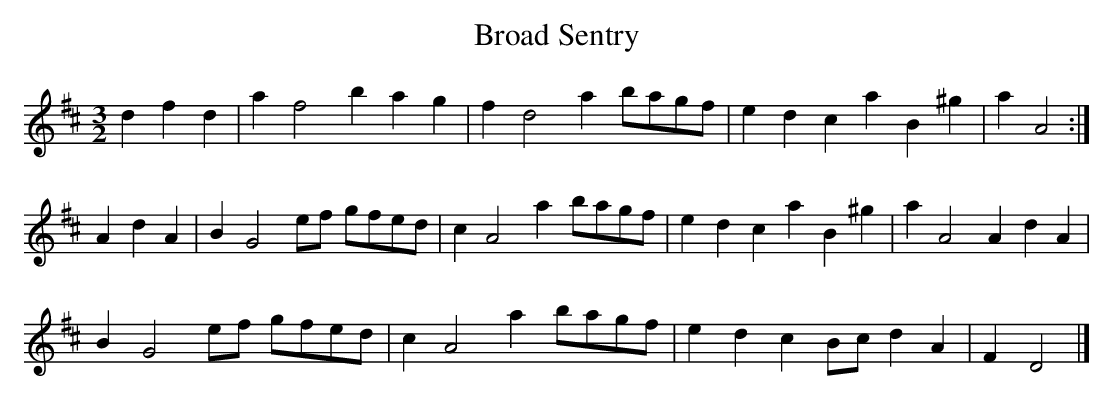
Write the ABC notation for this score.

X:1
T:Broad Sentry
M:3/2
L:1/4
K:D
dfd | af2 bag | fd2 ab/a/g/f/ | edc aB^g | aA2 :|
AdA | BG2 e/f/ g/f/e/d/ | cA2 a b/a/g/f/ | edc aB^g | aA2 AdA |
BG2 e/f/ g/f/e/d/ | cA2 a b/a/g/f/ | edc B/c/ dA | FD2 |]
